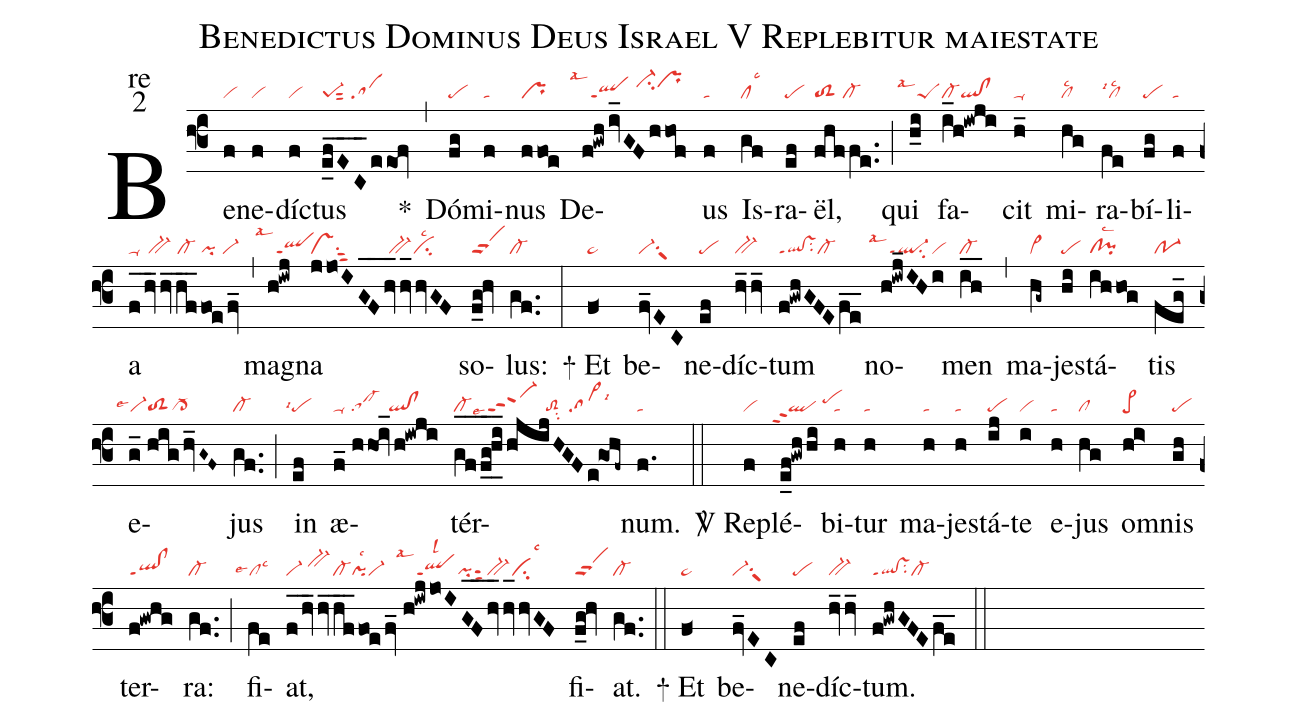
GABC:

name:Benedictus Dominus Deus Israel V Replebitur maiestate;
office-part:re;
mode:2;
nabc-lines:1;
%%
(f3) Be(f|vi)ne(f|vi)díc(f|vi)tus(e_fEC___eeof|pe-1sut2/sa) <sp>*</sp>(,)
Dó(fg|pe)mi(f|ta)nus(ffoe|pr) De(f!gwhiv_GFhhof|```qlppt1lsal1/ci-hjprhj)us(f|ta)
Is(gf|cllsc3)ra(ef|pe)ël,(fhf/fe..|toS2/cl-) (;)
qui(h_i|```peSlsal1) fa(i_h!iwji|cl-ql!cl)cit(h_|ta-)
mi(hg|cllsc2)ra(fe|cllsc2lsi1)bí(fg|pe)li(f|ta)a(f_hv_hv_hf__foefv_|ta-//bv-/cl-/pi/vi-) (,)
mag(h!iwj|```qlppt1lsal1)na(jjoIGF__|vssu1sut2|hv_hv_hvGF|/bv-cilsc2) so(f_g@hv|vippt2)lus:(gf..|cl-) (:)

<sp>+</sp> Et(f<|pe~) be(fv_EC|vi-su1suw1)ne(ef|pe)díc(hv_hv_|bv-)tum(f!gwhGFEfe__|ql!vsppt1su2cl-)
no(h!iwj_IHi|```ql-ppt1su2lsal1vi)men(ih__|cl-) (,)
ma(hg~|vi>)jes(hi|pe)tá(ihhog|cl!pilsc2)tis(feg_|po-1) e(g_//hig/hv_G~F~|```vi-lse4toS2cl->)jus(gf..|cl-) (;)
in(ef|``pelsi4)
æ(f_//hhoi_/h!iwji|ta-/sa!cl-/ql!cl)tér(gf__/f_g_!h_i_/hjijHGFe!go@hf~|cl-lse9vi-ppt3/toS2su2//sa>lsi6)num.(f.|ta) (::)

<sp>V/</sp> Re(f|vi)plé(e_f!gwhhi|``qlppt2/pehi)bi(h|ta)tur(h|ta) ma(h|ta)jes(h|ta)tá(ij|pe)te(i|vi)
e(h|ta)jus(hg|cl) om(hi>|pe>)nis(gh|pe) ter(f!gwhg|ql!clppt1)ra:(gf..|cl-) (;)
fi(fe|```cllse4lsc3)at,(fhvhv___|vi-/bv-hi|hf__foefv_|cl-pilsc2vi-|//h!iwjjoIGF__|``qlppt1lsal1lsl2pisut2|hvhv__hvGF|bv-cilsc3)
fi(f_g@hv|scS)at.(gf..|cl-) (::)

<sp>+</sp> Et(f<|pe~) be(fv_EC|vi-su1suw1)ne(ef|pe)díc(hv_hv_|bv-)tum.(f!gwhGFEfe__|ql!vsppt1su2cl-) (::)
